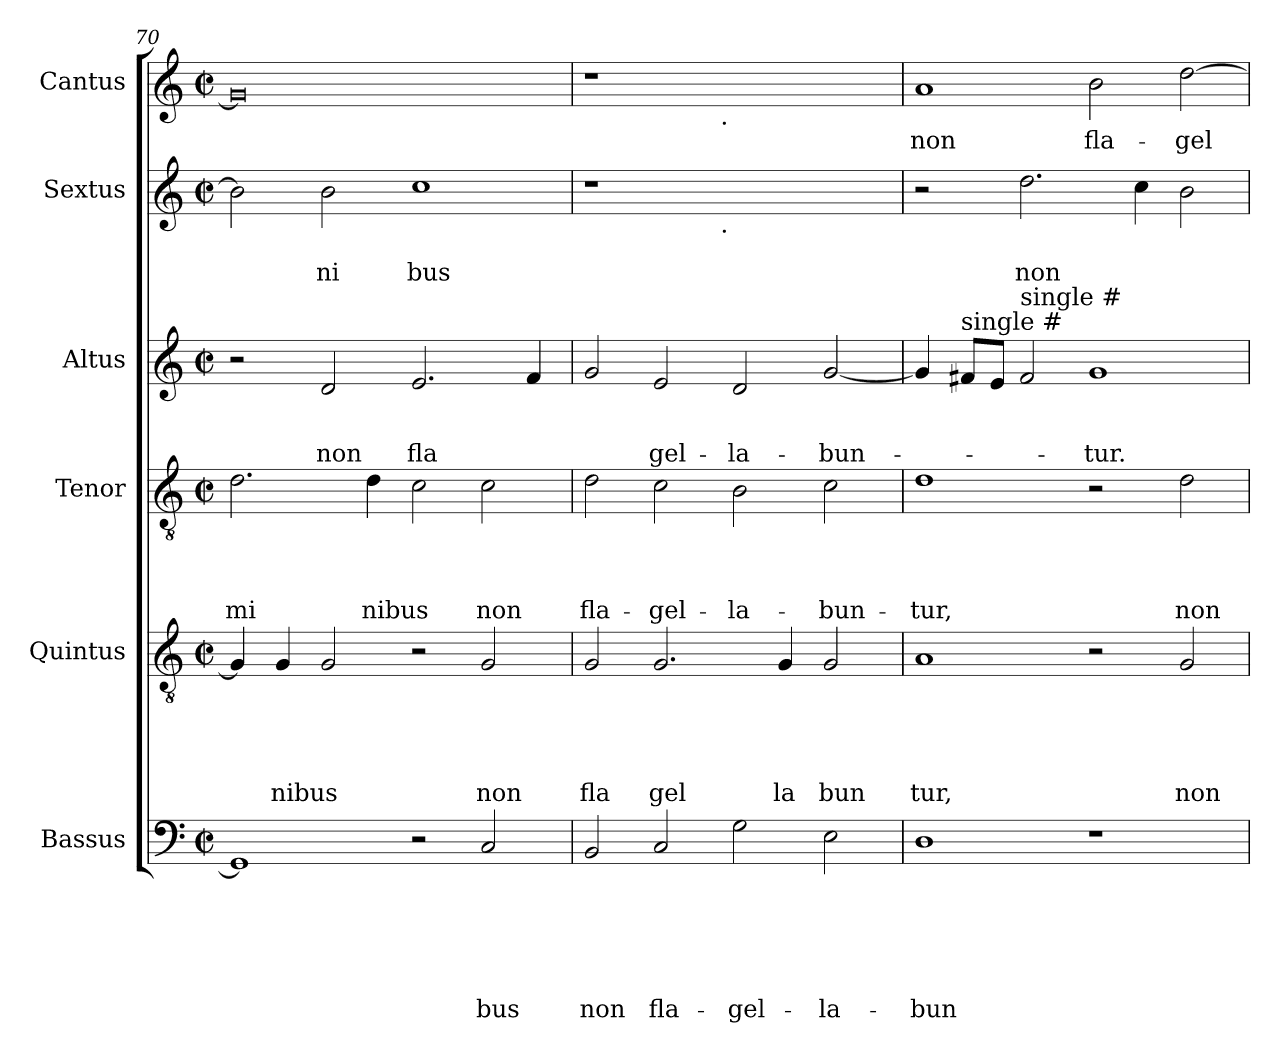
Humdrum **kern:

**kern	**text	**text	**text	**text	**text	**text	**kern	**text	**text	**text	**text	**text	**kern	**text	**text	**text	**text	**kern	**text	**text	**text	**kern	**text	**text	**kern	**text
*part6	*part6	*part6	*part6	*part6	*part6	*part6	*part5	*part5	*part5	*part5	*part5	*part5	*part4	*part4	*part4	*part4	*part4	*part3	*part3	*part3	*part3	*part2	*part2	*part2	*part1	*part1
*staff6	*staff6	*staff6	*staff6	*staff6	*staff6	*staff6	*staff5	*staff5	*staff5	*staff5	*staff5	*staff5	*staff4	*staff4	*staff4	*staff4	*staff4	*staff3	*staff3	*staff3	*staff3	*staff2	*staff2	*staff2	*staff1	*staff1
*I"Bassus	*	*	*	*	*	*	*I"Quintus	*	*	*	*	*	*I"Tenor	*	*	*	*	*I"Altus	*	*	*	*I"Sextus	*	*	*I"Cantus	*
*clefF4	*	*	*	*	*	*	*clefGv2	*	*	*	*	*	*clefGv2	*	*	*	*	*clefG2	*	*	*	*clefG2	*	*	*clefG2	*
*k[]	*	*	*	*	*	*	*k[]	*	*	*	*	*	*k[]	*	*	*	*	*k[]	*	*	*	*k[]	*	*	*k[]	*
*C:	*	*	*	*	*	*	*C:	*	*	*	*	*	*C:	*	*	*	*	*C:	*	*	*	*C:	*	*	*C:	*
*M2/2	*	*	*	*	*	*	*M2/2	*	*	*	*	*	*M2/2	*	*	*	*	*M2/2	*	*	*	*M2/2	*	*	*M2/2	*
*met(c|)	*	*	*	*	*	*	*met(c|)	*	*	*	*	*	*met(c|)	*	*	*	*	*met(c|)	*	*	*	*met(c|)	*	*	*met(c|)	*
=70	=70	=70	=70	=70	=70	=70	=70	=70	=70	=70	=70	=70	=70	=70	=70	=70	=70	=70	=70	=70	=70	=70	=70	=70	=70	=70
!	!	!	!	!	!	!	!	!	!	!	!	!	!	!	!	!	!LO:LY:b	!	!	!	!	!	!	!	!	!
1GG]	.	.	.	.	.	.	4G/]	.	.	.	.	.	2.d\	.	.	.	mi	2r	.	.	.	2b\]	.	.	0g]	.
!	!	!	!	!	!	!	!	!	!	!	!	!LO:LY:b	!	!	!	!	!	!	!	!	!	!	!	!	!	!
.	.	.	.	.	.	.	4G/	.	.	.	.	nibus	.	.	.	.	.	.	.	.	.	.	.	.	.	.
!	!	!	!	!	!	!	!	!	!	!	!	!	!	!	!	!	!	!	!	!	!LO:LY:b	!	!	!LO:LY:b	!	!
.	.	.	.	.	.	.	2G/	.	.	.	.	.	.	.	.	.	.	2d/	.	.	non	2b\	.	ni	.	.
!	!	!	!	!	!	!	!	!	!	!	!	!	!	!	!	!	!LO:LY:b	!	!	!	!	!	!	!	!	!
.	.	.	.	.	.	.	.	.	.	.	.	.	4d\	.	.	.	nibus	.	.	.	.	.	.	.	.	.
!	!	!	!	!	!	!	!	!	!	!	!	!	!	!	!	!	!	!	!	!	!LO:LY:b	!	!	!LO:LY:b	!	!
2r	.	.	.	.	.	.	2r	.	.	.	.	.	2c\	.	.	.	.	2.e/	.	.	fla	1cc	.	bus	.	.
!	!	!	!	!	!	!LO:LY:b	!	!	!	!	!	!LO:LY:b	!	!	!	!	!LO:LY:b	!	!	!	!	!	!	!	!	!
2C/	.	.	.	.	.	bus	2G/	.	.	.	.	non	2c\	.	.	.	non	.	.	.	.	.	.	.	.	.
.	.	.	.	.	.	.	.	.	.	.	.	.	.	.	.	.	.	4f/	.	.	.	.	.	.	.	.
!!LO:PB:g=z
=71	=71	=71	=71	=71	=71	=71	=71	=71	=71	=71	=71	=71	=71	=71	=71	=71	=71	=71	=71	=71	=71	=71	=71	=71	=71	=71
!	!	!	!	!	!	!LO:LY:b	!	!	!	!	!	!LO:LY:b	!	!	!	!	!LO:LY:b	!	!	!	!	!	!	!	!	!
*	*	*	*	*	*	*	*	*	*	*	*	*	*	*	*	*	*	*	*	*	*	*^	*	*	*^	*
2BB/	.	.	.	.	.	non	2G/	.	.	.	.	fla	2d\	.	.	.	fla-	2g/	.	.	.	1r	2ryy	.	.	1r	2ryy	.
!	!	!	!	!	!	!LO:LY:b	!	!	!	!	!	!LO:LY:b	!	!	!	!	!LO:LY:b	!	!	!	!LO:LY:b	!	!	!	!	!	!	!
2C/	.	.	.	.	.	fla-	2.G/	.	.	.	.	gel	2c\	.	.	.	-gel-	2e/	.	.	gel-	.	4...ryy	.	.	.	4...ryy	.
!	!	!	!	!	!	!	!	!	!	!	!	!	!	!	!	!	!	!	!	!	!	!	!	!	!	!	!LO:TX:b:t=.	!
!	!	!	!	!	!	!	!	!	!	!	!	!	!	!	!	!	!	!	!	!	!	!	!LO:TX:b:t=.	!	!	!	!	!
.	.	.	.	.	.	.	.	.	.	.	.	.	.	.	.	.	.	.	.	.	.	.	1ryy	.	.	.	1ryy	.
!	!	!	!	!	!	!LO:LY:b	!	!	!	!	!	!	!	!	!	!	!LO:LY:b	!	!	!	!LO:LY:b	!	!	!	!	!	!	!
2G\	.	.	.	.	.	-gel-	.	.	.	.	.	.	2B\	.	.	.	-la-	2d/	.	.	-la-	1ryy	.	.	.	1ryy	.	.
!	!	!	!	!	!	!	!	!	!	!	!	!LO:LY:b	!	!	!	!	!	!	!	!	!	!	!	!	!	!	!	!
.	.	.	.	.	.	.	4G/	.	.	.	.	la	.	.	.	.	.	.	.	.	.	.	.	.	.	.	.	.
!	!	!	!	!	!	!LO:LY:b	!	!	!	!	!	!LO:LY:b	!	!	!	!	!LO:LY:b	!	!	!	!LO:LY:b	!	!	!	!	!	!	!
2E\	.	.	.	.	.	-la-	2G/	.	.	.	.	bun	2c\	.	.	.	-bun-	[<2g/	.	.	-bun-	.	.	.	.	.	.	.
.	.	.	.	.	.	.	.	.	.	.	.	.	.	.	.	.	.	.	.	.	.	.	32ryy	.	.	.	32ryy	.
=72	=72	=72	=72	=72	=72	=72	=72	=72	=72	=72	=72	=72	=72	=72	=72	=72	=72	=72	=72	=72	=72	=72	=72	=72	=72	=72	=72	=72
!	!	!	!	!	!	!LO:LY:b	!	!	!	!	!	!LO:LY:b	!	!	!	!	!LO:LY:b	!	!	!	!	!	!	!	!	!	!	!LO:LY:b
*	*	*	*	*	*	*	*	*	*	*	*	*	*	*	*	*	*	*	*	*	*	*v	*v	*	*	*	*	*
*	*	*	*	*	*	*	*	*	*	*	*	*	*	*	*	*	*	*	*	*	*	*	*	*	*v	*v	*
1D	.	.	.	.	.	-bun-	1A	.	.	.	.	tur,	1d	.	.	.	-tur,	4g/]	.	.	.	2r	.	.	1a	non
!	!	!	!	!	!	!	!	!	!	!	!	!	!	!	!	!	!	!LO:TX:a:t=single #	!	!	!	!	!	!	!	!
.	.	.	.	.	.	.	.	.	.	.	.	.	.	.	.	.	.	8f#/L	.	.	.	.	.	.	.	.
.	.	.	.	.	.	.	.	.	.	.	.	.	.	.	.	.	.	8e/J	.	.	.	.	.	.	.	.
!	!	!	!	!	!	!	!	!	!	!	!	!	!	!	!	!	!	!LO:TX:a:t=single #	!	!	!	!	!	!	!	!
!	!	!	!	!	!	!	!	!	!	!	!	!	!	!	!	!	!	!	!	!	!	!	!	!LO:LY:b	!	!
.	.	.	.	.	.	.	.	.	.	.	.	.	.	.	.	.	.	2f#/	.	.	.	2.dd\	.	non	.	.
!	!	!	!	!	!	!	!	!	!	!	!	!	!	!	!	!	!	!	!	!	!LO:LY:b	!	!	!	!	!LO:LY:b
1r	.	.	.	.	.	.	2r	.	.	.	.	.	2r	.	.	.	.	1g	.	.	-tur.	.	.	.	2b\	fla-
.	.	.	.	.	.	.	.	.	.	.	.	.	.	.	.	.	.	.	.	.	.	4cc\	.	.	.	.
!	!	!	!	!	!	!	!	!	!	!	!	!LO:LY:b	!	!	!	!	!LO:LY:b	!	!	!	!	!	!	!	!	!LO:LY:b
.	.	.	.	.	.	.	2G/	.	.	.	.	non	2d\	.	.	.	non	.	.	.	.	2b\	.	.	[>2dd\	-gel-
=	=	=	=	=	=	=	=	=	=	=	=	=	=	=	=	=	=	=	=	=	=	=	=	=	=	=
*-	*-	*-	*-	*-	*-	*-	*-	*-	*-	*-	*-	*-	*-	*-	*-	*-	*-	*-	*-	*-	*-	*-	*-	*-	*-	*-
